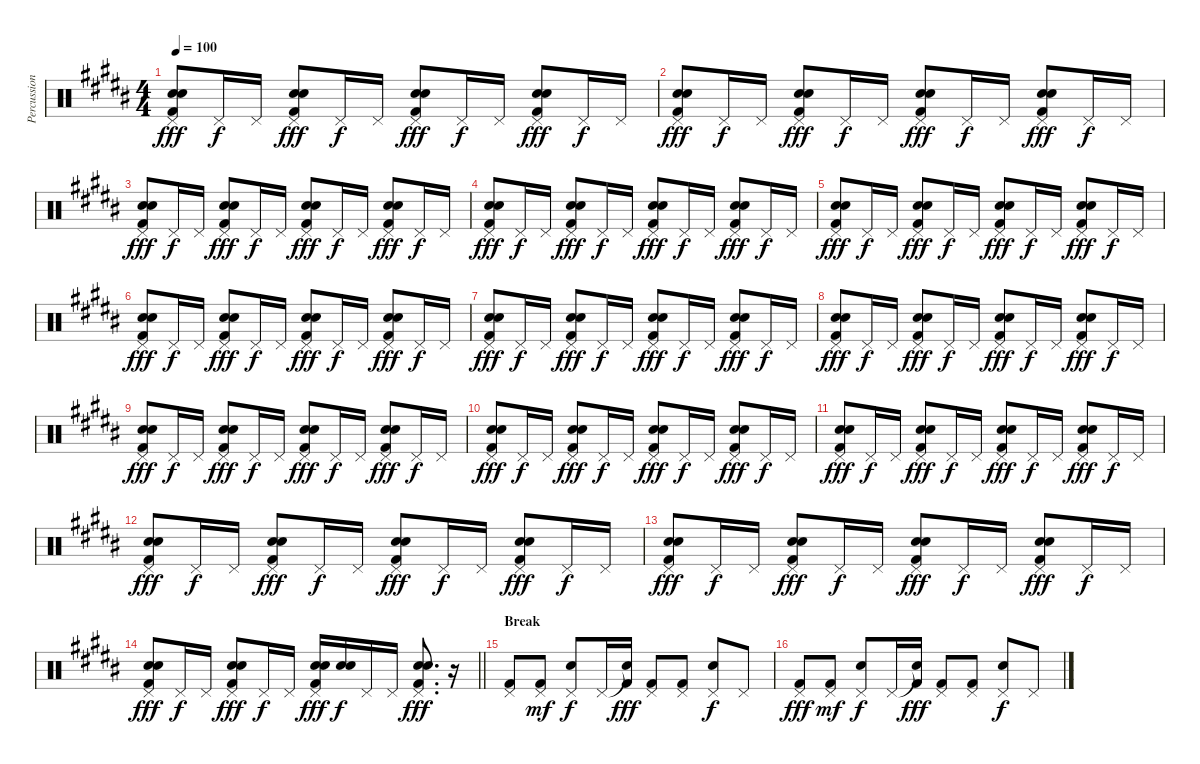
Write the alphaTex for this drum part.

\track ("Percussion" "Percussion") {instrument percussion}
\staff {score}
\articulation defaults
\ts (4 4)
\tempo 100
\clef neutral
\ks b
("Pedal Hi-Hat (hit)" "Snare (hit) 2" "Electric Snare (hit)" "Kick (hit) 2").8{dy fff} "Pedal Hi-Hat (hit)".16{dy f} "Pedal Hi-Hat (hit)".16 ("Pedal Hi-Hat (hit)" "Snare (hit) 2" "Electric Snare (hit)" "Kick (hit) 2").8{dy fff} "Pedal Hi-Hat (hit)".16{dy f} "Pedal Hi-Hat (hit)".16 ("Pedal Hi-Hat (hit)" "Snare (hit) 2" "Electric Snare (hit)" "Kick (hit) 2").8{dy fff} "Pedal Hi-Hat (hit)".16{dy f} "Pedal Hi-Hat (hit)".16 ("Pedal Hi-Hat (hit)" "Snare (hit) 2" "Electric Snare (hit)" "Kick (hit) 2").8{dy fff} "Pedal Hi-Hat (hit)".16{dy f} "Pedal Hi-Hat (hit)".16 |
("Pedal Hi-Hat (hit)" "Snare (hit) 2" "Electric Snare (hit)" "Kick (hit) 2").8{dy fff} "Pedal Hi-Hat (hit)".16{dy f} "Pedal Hi-Hat (hit)".16 ("Pedal Hi-Hat (hit)" "Snare (hit) 2" "Electric Snare (hit)" "Kick (hit) 2").8{dy fff} "Pedal Hi-Hat (hit)".16{dy f} "Pedal Hi-Hat (hit)".16 ("Pedal Hi-Hat (hit)" "Snare (hit) 2" "Electric Snare (hit)" "Kick (hit) 2").8{dy fff} "Pedal Hi-Hat (hit)".16{dy f} "Pedal Hi-Hat (hit)".16 ("Pedal Hi-Hat (hit)" "Snare (hit) 2" "Electric Snare (hit)" "Kick (hit) 2").8{dy fff} "Pedal Hi-Hat (hit)".16{dy f} "Pedal Hi-Hat (hit)".16 |
("Pedal Hi-Hat (hit)" "Snare (hit) 2" "Electric Snare (hit)" "Kick (hit) 2").8{dy fff} "Pedal Hi-Hat (hit)".16{dy f} "Pedal Hi-Hat (hit)".16 ("Pedal Hi-Hat (hit)" "Snare (hit) 2" "Electric Snare (hit)" "Kick (hit) 2").8{dy fff} "Pedal Hi-Hat (hit)".16{dy f} "Pedal Hi-Hat (hit)".16 ("Pedal Hi-Hat (hit)" "Snare (hit) 2" "Electric Snare (hit)" "Kick (hit) 2").8{dy fff} "Pedal Hi-Hat (hit)".16{dy f} "Pedal Hi-Hat (hit)".16 ("Pedal Hi-Hat (hit)" "Snare (hit) 2" "Electric Snare (hit)" "Kick (hit) 2").8{dy fff} "Pedal Hi-Hat (hit)".16{dy f} "Pedal Hi-Hat (hit)".16 |
("Pedal Hi-Hat (hit)" "Snare (hit) 2" "Electric Snare (hit)" "Kick (hit) 2").8{dy fff} "Pedal Hi-Hat (hit)".16{dy f} "Pedal Hi-Hat (hit)".16 ("Pedal Hi-Hat (hit)" "Snare (hit) 2" "Electric Snare (hit)" "Kick (hit) 2").8{dy fff} "Pedal Hi-Hat (hit)".16{dy f} "Pedal Hi-Hat (hit)".16 ("Pedal Hi-Hat (hit)" "Snare (hit) 2" "Electric Snare (hit)" "Kick (hit) 2").8{dy fff} "Pedal Hi-Hat (hit)".16{dy f} "Pedal Hi-Hat (hit)".16 ("Pedal Hi-Hat (hit)" "Snare (hit) 2" "Electric Snare (hit)" "Kick (hit) 2").8{dy fff} "Pedal Hi-Hat (hit)".16{dy f} "Pedal Hi-Hat (hit)".16 |
("Pedal Hi-Hat (hit)" "Snare (hit) 2" "Electric Snare (hit)" "Kick (hit) 2").8{dy fff} "Pedal Hi-Hat (hit)".16{dy f} "Pedal Hi-Hat (hit)".16 ("Pedal Hi-Hat (hit)" "Snare (hit) 2" "Electric Snare (hit)" "Kick (hit) 2").8{dy fff} "Pedal Hi-Hat (hit)".16{dy f} "Pedal Hi-Hat (hit)".16 ("Pedal Hi-Hat (hit)" "Snare (hit) 2" "Electric Snare (hit)" "Kick (hit) 2").8{dy fff} "Pedal Hi-Hat (hit)".16{dy f} "Pedal Hi-Hat (hit)".16 ("Pedal Hi-Hat (hit)" "Snare (hit) 2" "Electric Snare (hit)" "Kick (hit) 2").8{dy fff} "Pedal Hi-Hat (hit)".16{dy f} "Pedal Hi-Hat (hit)".16 |
("Pedal Hi-Hat (hit)" "Snare (hit) 2" "Electric Snare (hit)" "Kick (hit) 2").8{dy fff} "Pedal Hi-Hat (hit)".16{dy f} "Pedal Hi-Hat (hit)".16 ("Pedal Hi-Hat (hit)" "Snare (hit) 2" "Electric Snare (hit)" "Kick (hit) 2").8{dy fff} "Pedal Hi-Hat (hit)".16{dy f} "Pedal Hi-Hat (hit)".16 ("Pedal Hi-Hat (hit)" "Snare (hit) 2" "Electric Snare (hit)" "Kick (hit) 2").8{dy fff} "Pedal Hi-Hat (hit)".16{dy f} "Pedal Hi-Hat (hit)".16 ("Pedal Hi-Hat (hit)" "Snare (hit) 2" "Electric Snare (hit)" "Kick (hit) 2").8{dy fff} "Pedal Hi-Hat (hit)".16{dy f} "Pedal Hi-Hat (hit)".16 |
("Pedal Hi-Hat (hit)" "Snare (hit) 2" "Electric Snare (hit)" "Kick (hit) 2").8{dy fff} "Pedal Hi-Hat (hit)".16{dy f} "Pedal Hi-Hat (hit)".16 ("Pedal Hi-Hat (hit)" "Snare (hit) 2" "Electric Snare (hit)" "Kick (hit) 2").8{dy fff} "Pedal Hi-Hat (hit)".16{dy f} "Pedal Hi-Hat (hit)".16 ("Pedal Hi-Hat (hit)" "Snare (hit) 2" "Electric Snare (hit)" "Kick (hit) 2").8{dy fff} "Pedal Hi-Hat (hit)".16{dy f} "Pedal Hi-Hat (hit)".16 ("Pedal Hi-Hat (hit)" "Snare (hit) 2" "Electric Snare (hit)" "Kick (hit) 2").8{dy fff} "Pedal Hi-Hat (hit)".16{dy f} "Pedal Hi-Hat (hit)".16 |
("Pedal Hi-Hat (hit)" "Snare (hit) 2" "Electric Snare (hit)" "Kick (hit) 2").8{dy fff} "Pedal Hi-Hat (hit)".16{dy f} "Pedal Hi-Hat (hit)".16 ("Pedal Hi-Hat (hit)" "Snare (hit) 2" "Electric Snare (hit)" "Kick (hit) 2").8{dy fff} "Pedal Hi-Hat (hit)".16{dy f} "Pedal Hi-Hat (hit)".16 ("Pedal Hi-Hat (hit)" "Snare (hit) 2" "Electric Snare (hit)" "Kick (hit) 2").8{dy fff} "Pedal Hi-Hat (hit)".16{dy f} "Pedal Hi-Hat (hit)".16 ("Pedal Hi-Hat (hit)" "Snare (hit) 2" "Electric Snare (hit)" "Kick (hit) 2").8{dy fff} "Pedal Hi-Hat (hit)".16{dy f} "Pedal Hi-Hat (hit)".16 |
("Pedal Hi-Hat (hit)" "Snare (hit) 2" "Electric Snare (hit)" "Kick (hit) 2").8{dy fff} "Pedal Hi-Hat (hit)".16{dy f} "Pedal Hi-Hat (hit)".16 ("Pedal Hi-Hat (hit)" "Snare (hit) 2" "Electric Snare (hit)" "Kick (hit) 2").8{dy fff} "Pedal Hi-Hat (hit)".16{dy f} "Pedal Hi-Hat (hit)".16 ("Pedal Hi-Hat (hit)" "Snare (hit) 2" "Electric Snare (hit)" "Kick (hit) 2").8{dy fff} "Pedal Hi-Hat (hit)".16{dy f} "Pedal Hi-Hat (hit)".16 ("Pedal Hi-Hat (hit)" "Snare (hit) 2" "Electric Snare (hit)" "Kick (hit) 2").8{dy fff} "Pedal Hi-Hat (hit)".16{dy f} "Pedal Hi-Hat (hit)".16 |
("Pedal Hi-Hat (hit)" "Snare (hit) 2" "Electric Snare (hit)" "Kick (hit) 2").8{dy fff} "Pedal Hi-Hat (hit)".16{dy f} "Pedal Hi-Hat (hit)".16 ("Pedal Hi-Hat (hit)" "Snare (hit) 2" "Electric Snare (hit)" "Kick (hit) 2").8{dy fff} "Pedal Hi-Hat (hit)".16{dy f} "Pedal Hi-Hat (hit)".16 ("Pedal Hi-Hat (hit)" "Snare (hit) 2" "Electric Snare (hit)" "Kick (hit) 2").8{dy fff} "Pedal Hi-Hat (hit)".16{dy f} "Pedal Hi-Hat (hit)".16 ("Pedal Hi-Hat (hit)" "Snare (hit) 2" "Electric Snare (hit)" "Kick (hit) 2").8{dy fff} "Pedal Hi-Hat (hit)".16{dy f} "Pedal Hi-Hat (hit)".16 |
("Pedal Hi-Hat (hit)" "Snare (hit) 2" "Electric Snare (hit)" "Kick (hit) 2").8{dy fff} "Pedal Hi-Hat (hit)".16{dy f} "Pedal Hi-Hat (hit)".16 ("Pedal Hi-Hat (hit)" "Snare (hit) 2" "Electric Snare (hit)" "Kick (hit) 2").8{dy fff} "Pedal Hi-Hat (hit)".16{dy f} "Pedal Hi-Hat (hit)".16 ("Pedal Hi-Hat (hit)" "Snare (hit) 2" "Electric Snare (hit)" "Kick (hit) 2").8{dy fff} "Pedal Hi-Hat (hit)".16{dy f} "Pedal Hi-Hat (hit)".16 ("Pedal Hi-Hat (hit)" "Snare (hit) 2" "Electric Snare (hit)" "Kick (hit) 2").8{dy fff} "Pedal Hi-Hat (hit)".16{dy f} "Pedal Hi-Hat (hit)".16 |
("Pedal Hi-Hat (hit)" "Snare (hit) 2" "Electric Snare (hit)" "Kick (hit) 2").8{dy fff} "Pedal Hi-Hat (hit)".16{dy f} "Pedal Hi-Hat (hit)".16 ("Pedal Hi-Hat (hit)" "Snare (hit) 2" "Electric Snare (hit)" "Kick (hit) 2").8{dy fff} "Pedal Hi-Hat (hit)".16{dy f} "Pedal Hi-Hat (hit)".16 ("Pedal Hi-Hat (hit)" "Snare (hit) 2" "Electric Snare (hit)" "Kick (hit) 2").8{dy fff} "Pedal Hi-Hat (hit)".16{dy f} "Pedal Hi-Hat (hit)".16 ("Pedal Hi-Hat (hit)" "Snare (hit) 2" "Electric Snare (hit)" "Kick (hit) 2").8{dy fff} "Pedal Hi-Hat (hit)".16{dy f} "Pedal Hi-Hat (hit)".16 |
("Pedal Hi-Hat (hit)" "Snare (hit) 2" "Electric Snare (hit)" "Kick (hit) 2").8{dy fff} "Pedal Hi-Hat (hit)".16{dy f} "Pedal Hi-Hat (hit)".16 ("Pedal Hi-Hat (hit)" "Snare (hit) 2" "Electric Snare (hit)" "Kick (hit) 2").8{dy fff} "Pedal Hi-Hat (hit)".16{dy f} "Pedal Hi-Hat (hit)".16 ("Pedal Hi-Hat (hit)" "Snare (hit) 2" "Electric Snare (hit)" "Kick (hit) 2").8{dy fff} "Pedal Hi-Hat (hit)".16{dy f} "Pedal Hi-Hat (hit)".16 ("Pedal Hi-Hat (hit)" "Snare (hit) 2" "Electric Snare (hit)" "Kick (hit) 2").8{dy fff} "Pedal Hi-Hat (hit)".16{dy f} "Pedal Hi-Hat (hit)".16 |
\barLineRight lightlight
("Pedal Hi-Hat (hit)" "Snare (hit) 2" "Electric Snare (hit)" "Kick (hit) 2").8{dy fff} "Pedal Hi-Hat (hit)".16{dy f} "Pedal Hi-Hat (hit)".16 ("Pedal Hi-Hat (hit)" "Snare (hit) 2" "Electric Snare (hit)" "Kick (hit) 2").8{dy fff} "Pedal Hi-Hat (hit)".16{dy f} "Pedal Hi-Hat (hit)".16 ("Pedal Hi-Hat (hit)" "Snare (hit) 2" "Electric Snare (hit)" "Kick (hit) 2").16{dy fff} ("Snare (hit) 2" "Electric Snare (hit)").16{dy f} "Pedal Hi-Hat (hit)".16 "Pedal Hi-Hat (hit)".16 ("Pedal Hi-Hat (hit)" "Snare (hit) 2" "Electric Snare (hit)" "Kick (hit) 2").8{d dy fff} r.16 |
\section ("" "Break")
("Pedal Hi-Hat (hit)" "Kick (hit) 2").8 ("Pedal Hi-Hat (hit)" "Kick (hit) 2").8{dy mf} ("Pedal Hi-Hat (hit)" "Snare (hit) 2").8{dy f} "Pedal Hi-Hat (hit)".16 ("Snare (hit)"{t} "Kick (hit) 2").16{dy fff} ("Pedal Hi-Hat (hit)" "Kick (hit) 2").8 ("Pedal Hi-Hat (hit)" "Kick (hit) 2").8 ("Pedal Hi-Hat (hit)" "Snare (hit) 2").8{dy f} "Pedal Hi-Hat (hit)".8 |
("Pedal Hi-Hat (hit)" "Kick (hit) 2").8{dy fff} ("Pedal Hi-Hat (hit)" "Kick (hit) 2").8{dy mf} ("Pedal Hi-Hat (hit)" "Snare (hit) 2").8{dy f} "Pedal Hi-Hat (hit)".16 ("Snare (hit)"{t} "Kick (hit) 2").16{dy fff} ("Pedal Hi-Hat (hit)" "Kick (hit) 2").8 ("Pedal Hi-Hat (hit)" "Kick (hit) 2").8 ("Pedal Hi-Hat (hit)" "Snare (hit) 2").8{dy f} "Pedal Hi-Hat (hit)".8
